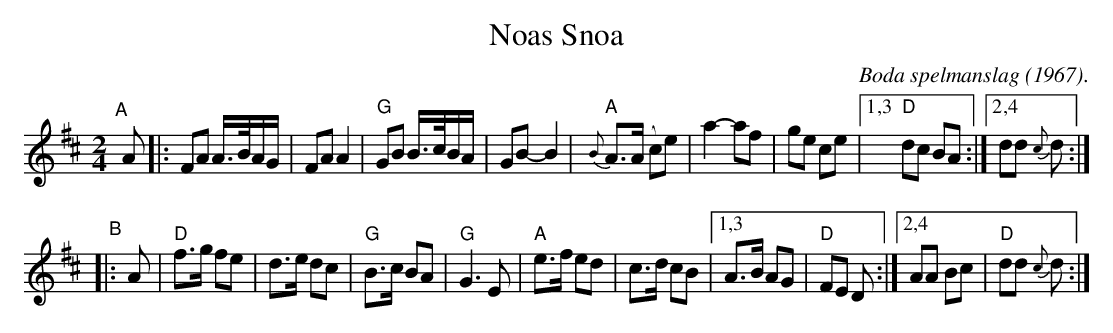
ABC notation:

X:1
T: Noas Snoa
O: Boda spelmanslag (1967).
M: 2/4
L: 1/16
K: D
"^A"[|] A2 |:\
F2A2 A>BAG | F2A2 A4 | "G"G2B2 B>cBA | G2B2- B4 |\
"A"{B}A3(A c2)e2  | a4- a2f2 | g2e2 c2e2 |[1,3 "D"d2c2 B2A2 :|[2,4 d2d2 {c}d2 :|
"^B"|: A2 |\
"D"f3g f2e2 | d3e d2c2 | "G"B3c B2A2 | "G"G6 E2 |\
"A"e3f e2d2 | c3d c2B2 |[1,3 A3B A2G2 | "D"F2E2 D2 :|[2,4 A2A2 B2c2 | "D"d2d2 {c}d2 :|
